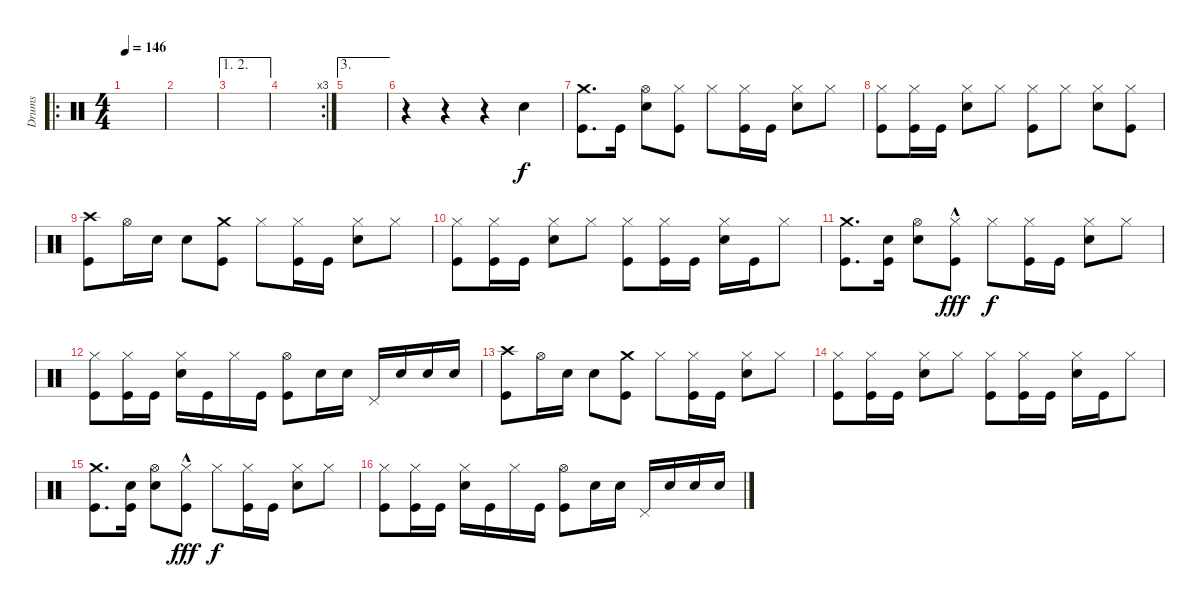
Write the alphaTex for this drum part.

\track ("Drums" "Drums") {instrument percussion}
\staff {score}
\articulation defaults
\ro
\ts (4 4)
\tempo 146
\clef neutral
\ks c
|
|
\ae (1 2)
|
\rc 3
|
\ae 3
|
r.4 r.4 r.4 "Electric Snare (hit)".4 |
("Crash medium (hit)" "Kick (hit)").8{d} "Kick (hit)".16 ("Hi-Hat (open)" "Electric Snare (hit)").8 ("Hi-Hat (closed)" "Kick (hit)").8 "Hi-Hat (closed)".8 ("Hi-Hat (closed)" "Kick (hit)").16 "Kick (hit)".16 ("Hi-Hat (closed)" "Electric Snare (hit)").8 "Hi-Hat (closed)".8 |
("Hi-Hat (closed)" "Kick (hit)").8 ("Hi-Hat (closed)" "Kick (hit)").16 "Kick (hit)".16 ("Hi-Hat (closed)" "Electric Snare (hit)").8 "Hi-Hat (closed)".8 ("Hi-Hat (closed)" "Kick (hit)").8 "Hi-Hat (closed)".8 ("Hi-Hat (closed)" "Electric Snare (hit)").8 ("Hi-Hat (closed)" "Kick (hit)").8 |
("Crash high (hit)" "Kick (hit)").8 "Hi-Hat (open)".16 "Electric Snare (hit)".16 "Electric Snare (hit)".8 ("Crash medium (hit)" "Kick (hit)").8 "Hi-Hat (closed)".8 ("Hi-Hat (closed)" "Kick (hit)").16 "Kick (hit)".16 ("Hi-Hat (closed)" "Electric Snare (hit)").8 "Hi-Hat (closed)".8 |
("Hi-Hat (closed)" "Kick (hit)").8 ("Hi-Hat (closed)" "Kick (hit)").16 "Kick (hit)".16 ("Hi-Hat (closed)" "Electric Snare (hit)").8 "Hi-Hat (closed)".8 ("Hi-Hat (closed)" "Kick (hit)").8 ("Hi-Hat (closed)" "Kick (hit)").16 "Kick (hit)".16 ("Hi-Hat (closed)" "Electric Snare (hit)").16 "Kick (hit)".16 "Hi-Hat (closed)".8 |
("Crash medium (hit)" "Kick (hit)").8{d} ("Electric Snare (hit)" "Kick (hit)").16 ("Hi-Hat (open)" "Electric Snare (hit)").8 ("Hi-Hat (closed)"{hac} "Kick (hit)"{hac}).8{dy fff} "Hi-Hat (closed)".8{dy f} ("Hi-Hat (closed)" "Kick (hit)").16 "Kick (hit)".16 ("Hi-Hat (closed)" "Electric Snare (hit)").8 "Hi-Hat (closed)".8 |
("Hi-Hat (closed)" "Kick (hit)").8 ("Hi-Hat (closed)" "Kick (hit)").16 "Kick (hit)".16 ("Hi-Hat (closed)" "Electric Snare (hit)").16 "Kick (hit)".16 "Hi-Hat (closed)".16 "Kick (hit)".16 ("Hi-Hat (open)" "Kick (hit)").8 "Electric Snare (hit)".16 "Electric Snare (hit)".16 "Pedal Hi-Hat (hit)".16 "Electric Snare (hit)".16 "Electric Snare (hit)".16 "Electric Snare (hit)".16 |
("Crash high (hit)" "Kick (hit)").8 "Hi-Hat (open)".16 "Electric Snare (hit)".16 "Electric Snare (hit)".8 ("Crash medium (hit)" "Kick (hit)").8 "Hi-Hat (closed)".8 ("Hi-Hat (closed)" "Kick (hit)").16 "Kick (hit)".16 ("Hi-Hat (closed)" "Electric Snare (hit)").8 "Hi-Hat (closed)".8 |
("Hi-Hat (closed)" "Kick (hit)").8 ("Hi-Hat (closed)" "Kick (hit)").16 "Kick (hit)".16 ("Hi-Hat (closed)" "Electric Snare (hit)").8 "Hi-Hat (closed)".8 ("Hi-Hat (closed)" "Kick (hit)").8 ("Hi-Hat (closed)" "Kick (hit)").16 "Kick (hit)".16 ("Hi-Hat (closed)" "Electric Snare (hit)").16 "Kick (hit)".16 "Hi-Hat (closed)".8 |
("Crash medium (hit)" "Kick (hit)").8{d} ("Electric Snare (hit)" "Kick (hit)").16 ("Hi-Hat (open)" "Electric Snare (hit)").8 ("Hi-Hat (closed)"{hac} "Kick (hit)"{hac}).8{dy fff} "Hi-Hat (closed)".8{dy f} ("Hi-Hat (closed)" "Kick (hit)").16 "Kick (hit)".16 ("Hi-Hat (closed)" "Electric Snare (hit)").8 "Hi-Hat (closed)".8 |
("Hi-Hat (closed)" "Kick (hit)").8 ("Hi-Hat (closed)" "Kick (hit)").16 "Kick (hit)".16 ("Hi-Hat (closed)" "Electric Snare (hit)").16 "Kick (hit)".16 "Hi-Hat (closed)".16 "Kick (hit)".16 ("Hi-Hat (open)" "Kick (hit)").8 "Electric Snare (hit)".16 "Electric Snare (hit)".16 "Pedal Hi-Hat (hit)".16 "Electric Snare (hit)".16 "Electric Snare (hit)".16 "Electric Snare (hit)".16
